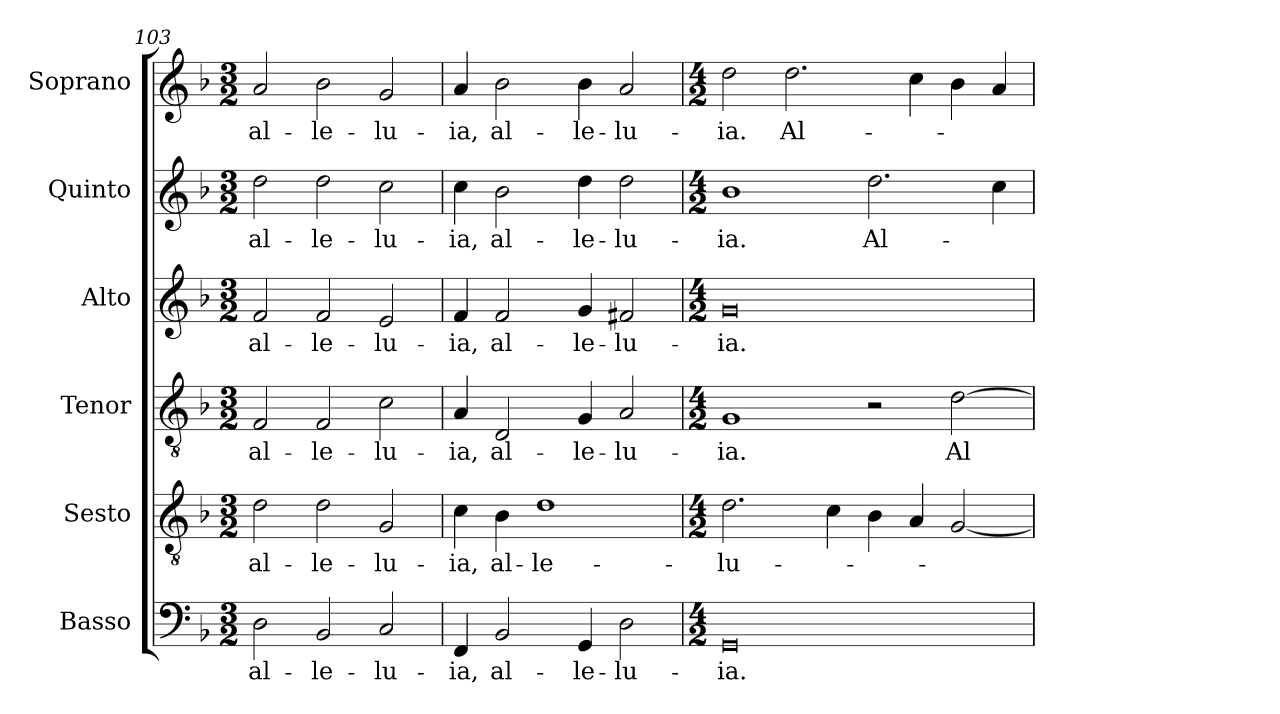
**kern	**text	**kern	**text	**kern	**text	**kern	**text	**kern	**text	**kern	**text
*part6	*part6	*part5	*part5	*part4	*part4	*part3	*part3	*part2	*part2	*part1	*part1
*staff6	*staff6	*staff5	*staff5	*staff4	*staff4	*staff3	*staff3	*staff2	*staff2	*staff1	*staff1
*I"Basso	*	*I"Sesto	*	*I"Tenor	*	*I"Alto	*	*I"Quinto	*	*I"Soprano	*
*I'B.	*	*I'Ss.	*	*I'T.	*	*I'A.	*	*I'Q.	*	*I'S.	*
*clefF4	*	*clefGv2	*	*clefGv2	*	*clefG2	*	*clefG2	*	*clefG2	*
*	*	*ITrd7c12	*	*ITrd7c12	*	*	*	*	*	*	*
*k[b-]	*	*k[b-]	*	*k[b-]	*	*k[b-]	*	*k[b-]	*	*k[b-]	*
*F:	*	*F:	*	*F:	*	*F:	*	*F:	*	*F:	*
*M3/2	*	*M3/2	*	*M3/2	*	*M3/2	*	*M3/2	*	*M3/2	*
=103	=103	=103	=103	=103	=103	=103	=103	=103	=103	=103	=103
!	!LO:LY:b:color=#000000	!	!	!	!	!	!	!	!	!	!
!	!	!	!LO:LY:b:color=#000000	!	!	!	!	!	!	!	!
!	!	!	!	!	!LO:LY:b:color=#000000	!	!	!	!	!	!
!	!	!	!	!	!	!	!LO:LY:b:color=#000000	!	!	!	!
!	!	!	!	!	!	!	!	!	!LO:LY:b:color=#000000	!	!
!	!	!	!	!	!	!	!	!	!	!	!LO:LY:b:color=#000000
2Di\	al-	2Di\	al-	2FFi/	al-	2fi/	al-	2ddi\	al-	2ai/	al-
!	!LO:LY:b:color=#000000	!	!	!	!	!	!	!	!	!	!
!	!	!	!LO:LY:b:color=#000000	!	!	!	!	!	!	!	!
!	!	!	!	!	!LO:LY:b:color=#000000	!	!	!	!	!	!
!	!	!	!	!	!	!	!LO:LY:b:color=#000000	!	!	!	!
!	!	!	!	!	!	!	!	!	!LO:LY:b:color=#000000	!	!
!	!	!	!	!	!	!	!	!	!	!	!LO:LY:b:color=#000000
2BB-i/	-le-	2Di\	-le-	2FFi/	-le-	2fi/	-le-	2ddi\	-le-	2b-i\	-le-
!	!LO:LY:b:color=#000000	!	!	!	!	!	!	!	!	!	!
!	!	!	!LO:LY:b:color=#000000	!	!	!	!	!	!	!	!
!	!	!	!	!	!LO:LY:b:color=#000000	!	!	!	!	!	!
!	!	!	!	!	!	!	!LO:LY:b:color=#000000	!	!	!	!
!	!	!	!	!	!	!	!	!	!LO:LY:b:color=#000000	!	!
!	!	!	!	!	!	!	!	!	!	!	!LO:LY:b:color=#000000
2Ci/	-lu-	2GGi/	-lu-	2Ci\	-lu-	2ei/	-lu-	2cci\	-lu-	2gi/	-lu-
!!LO:LB:g=z
=104	=104	=104	=104	=104	=104	=104	=104	=104	=104	=104	=104
!	!LO:LY:b:color=#000000	!	!	!	!	!	!	!	!	!	!
!	!	!	!LO:LY:b:color=#000000	!	!	!	!	!	!	!	!
!	!	!	!	!	!LO:LY:b:color=#000000	!	!	!	!	!	!
!	!	!	!	!	!	!	!LO:LY:b:color=#000000	!	!	!	!
!	!	!	!	!	!	!	!	!	!LO:LY:b:color=#000000	!	!
!	!	!	!	!	!	!	!	!	!	!	!LO:LY:b:color=#000000
4FFi/	-ia,	4Ci\	-ia,	4AAi/	-ia,	4fi/	-ia,	4cci\	-ia,	4ai/	-ia,
!	!LO:LY:b:color=#000000	!	!	!	!	!	!	!	!	!	!
!	!	!	!LO:LY:b:color=#000000	!	!	!	!	!	!	!	!
!	!	!	!	!	!LO:LY:b:color=#000000	!	!	!	!	!	!
!	!	!	!	!	!	!	!LO:LY:b:color=#000000	!	!	!	!
!	!	!	!	!	!	!	!	!	!LO:LY:b:color=#000000	!	!
!	!	!	!	!	!	!	!	!	!	!	!LO:LY:b:color=#000000
2BB-i/	al-	4BB-i\	al-	2DDi/	al-	2fi/	al-	2b-i\	al-	2b-i\	al-
!	!	!	!LO:LY:b:color=#000000	!	!	!	!	!	!	!	!
.	.	1Di	-le-	.	.	.	.	.	.	.	.
!	!LO:LY:b:color=#000000	!	!	!	!	!	!	!	!	!	!
!	!	!	!	!	!LO:LY:b:color=#000000	!	!	!	!	!	!
!	!	!	!	!	!	!	!LO:LY:b:color=#000000	!	!	!	!
!	!	!	!	!	!	!	!	!	!LO:LY:b:color=#000000	!	!
!	!	!	!	!	!	!	!	!	!	!	!LO:LY:b:color=#000000
4GGi/	-le-	.	.	4GGi/	-le-	4gi/	-le-	4ddi\	-le-	4b-i\	-le-
!	!LO:LY:b:color=#000000	!	!	!	!	!	!	!	!	!	!
!	!	!	!	!	!LO:LY:b:color=#000000	!	!	!	!	!	!
!	!	!	!	!	!	!	!LO:LY:b:color=#000000	!	!	!	!
!	!	!	!	!	!	!	!	!	!LO:LY:b:color=#000000	!	!
!	!	!	!	!	!	!	!	!	!	!	!LO:LY:b:color=#000000
2Di\	-lu-	.	.	2AAi/	-lu-	2f#Xi/	-lu-	2ddi\	-lu-	2ai/	-lu-
=105	=105	=105	=105	=105	=105	=105	=105	=105	=105	=105	=105
*M4/2	*	*M4/2	*	*M4/2	*	*M4/2	*	*M4/2	*	*M4/2	*
!	!LO:LY:b:color=#000000	!	!	!	!	!	!	!	!	!	!
!	!	!	!LO:LY:b:color=#000000	!	!	!	!	!	!	!	!
!	!	!	!	!	!LO:LY:b:color=#000000	!	!	!	!	!	!
!	!	!	!	!	!	!	!LO:LY:b:color=#000000	!	!	!	!
!	!	!	!	!	!	!	!	!	!LO:LY:b:color=#000000	!	!
!	!	!	!	!	!	!	!	!	!	!	!LO:LY:b:color=#000000
0GGi	-ia.	2.Di\	-lu-	1GGi	-ia.	0gi	-ia.	1b-i	-ia.	2ddi\	-ia.
!	!	!	!	!	!	!	!	!	!	!	!LO:LY:b:color=#000000
.	.	.	.	.	.	.	.	.	.	2.ddi\	Al-
.	.	4Ci\	.	.	.	.	.	.	.	.	.
!	!	!	!	!	!	!	!	!	!LO:LY:b:color=#000000	!	!
.	.	4BB-i\	.	2r	.	.	.	2.ddi\	Al-	.	.
.	.	4AAi/	.	.	.	.	.	.	.	4cci\	.
!	!	!	!	!	!LO:LY:b:color=#000000	!	!	!	!	!	!
.	.	[2GGi/	.	[2Di\	Al-	.	.	.	.	4b-i\	.
.	.	.	.	.	.	.	.	4cci\	.	4ai/	.
=	=	=	=	=	=	=	=	=	=	=	=
*-	*-	*-	*-	*-	*-	*-	*-	*-	*-	*-	*-
